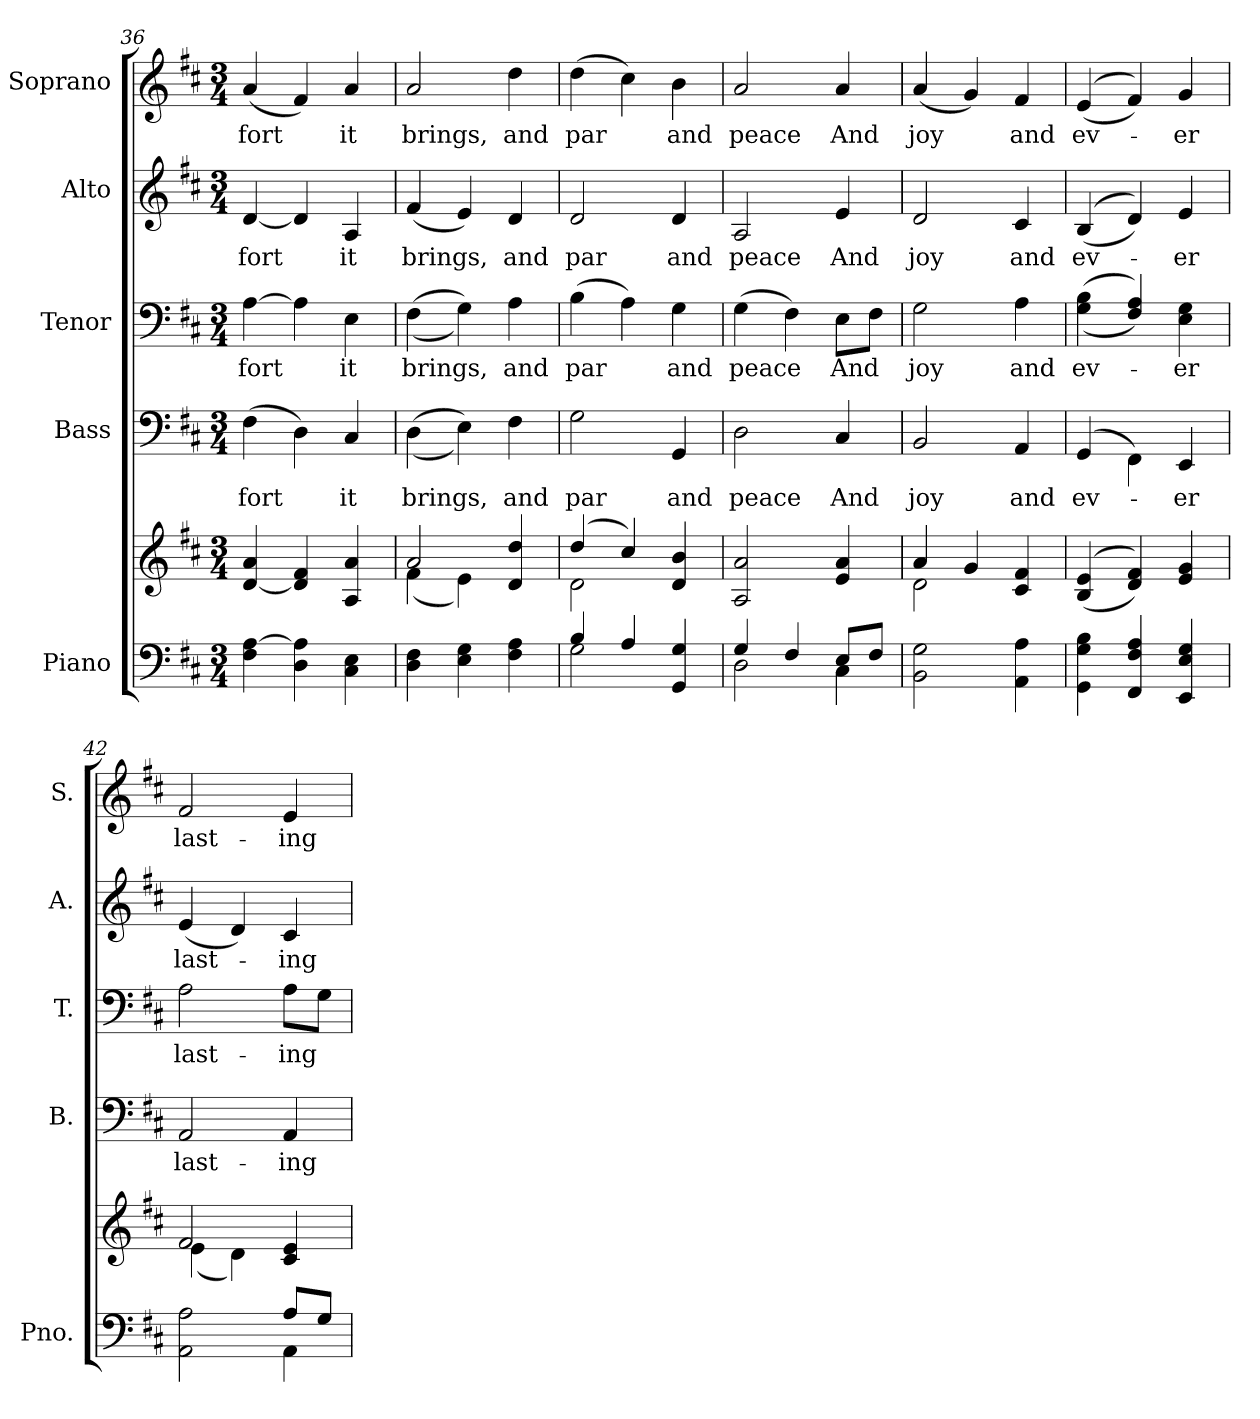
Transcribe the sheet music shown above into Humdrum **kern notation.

**kern	**kern	**kern	**text	**kern	**text	**kern	**text	**kern	**text
*part5	*part5	*part4	*part4	*part3	*part3	*part2	*part2	*part1	*part1
*staff6	*staff5	*staff4	*staff4	*staff3	*staff3	*staff2	*staff2	*staff1	*staff1
*I"Piano	*	*I"Bass	*	*I"Tenor	*	*I"Alto	*	*I"Soprano	*
*I'Pno.	*	*I'B.	*	*I'T.	*	*I'A.	*	*I'S.	*
*clefF4	*clefG2	*clefF4	*	*clefF4	*	*clefG2	*	*clefG2	*
*k[f#c#]	*k[f#c#]	*k[f#c#]	*	*k[f#c#]	*	*k[f#c#]	*	*k[f#c#]	*
*D:	*D:	*D:	*	*D:	*	*D:	*	*D:	*
*M3/4	*M3/4	*M3/4	*	*M3/4	*	*M3/4	*	*M3/4	*
=36	=36	=36	=36	=36	=36	=36	=36	=36	=36
!	!	!	!LO:LY:b:color=#000000	!	!	!	!	!	!
!	!	!	!	!	!LO:LY:b:color=#000000	!	!	!	!
!	!	!	!	!	!	!	!LO:LY:b:color=#000000	!	!
!	!	!	!	!	!	!	!	!	!LO:LY:b:color=#000000
4F#i\ [>4Ai	[<4di/ 4ai	(4F#i\	-fort	[>4Ai\	-fort	[<4di/	-fort	(4ai/	-fort
4Di\ 4Ai]	4di/] 4f#i	4Di\)	.	4Ai\]	.	4di/]	.	4f#i/)	.
!	!	!	!LO:LY:b:color=#000000	!	!	!	!	!	!
!	!	!	!	!	!LO:LY:b:color=#000000	!	!	!	!
!	!	!	!	!	!	!	!LO:LY:b:color=#000000	!	!
!	!	!	!	!	!	!	!	!	!LO:LY:b:color=#000000
4C#i\ 4Ei	4Ai/ 4ai	4C#i/	it	4Ei\	it	4Ai/	it	4ai/	it
!!LO:PB:g=z
=37	=37	=37	=37	=37	=37	=37	=37	=37	=37
*	*^	*	*	*	*	*	*	*	*
!	!	!	!	!LO:LY:b:color=#000000	!	!	!	!	!	!
!	!	!	!	!	!	!LO:LY:b:color=#000000	!	!	!	!
!	!	!	!	!	!	!	!	!LO:LY:b:color=#000000	!	!
!	!	!	!	!	!	!	!	!	!	!LO:LY:b:color=#000000
4Di\ 4F#i	2ai/	(4f#i\	((4Di\	brings,	((4F#i\	brings,	(4f#i/	brings,	2ai/	brings,
4Ei\ 4Gi	.	4ei\)	4Ei\))	.	4Gi\))	.	4ei/)	.	.	.
!	!	!	!	!LO:LY:b:color=#000000	!	!	!	!	!	!
!	!	!	!	!	!	!LO:LY:b:color=#000000	!	!	!	!
!	!	!	!	!	!	!	!	!LO:LY:b:color=#000000	!	!
!	!	!	!	!	!	!	!	!	!	!LO:LY:b:color=#000000
4F#i\ 4Ai	4di/ 4ddi	4ryy	4F#i\	and	4Ai\	and	4di/	and	4ddi\	and
=38	=38	=38	=38	=38	=38	=38	=38	=38	=38	=38
*^	*	*	*	*	*	*	*	*	*	*
!	!	!	!	!	!LO:LY:b:color=#000000	!	!	!	!	!	!
!	!	!	!	!	!	!	!LO:LY:b:color=#000000	!	!	!	!
!	!	!	!	!	!	!	!	!	!LO:LY:b:color=#000000	!	!
!	!	!	!	!	!	!	!	!	!	!	!LO:LY:b:color=#000000
4Bi/	2Gi\	(4ddi/	2di\	2Gi\	par	(4Bi\	par	2di/	par	(4ddi\	par
4Ai/	.	4cc#i/)	.	.	.	4Ai\)	.	.	.	4cc#i\)	.
!	!	!	!	!	!LO:LY:b:color=#000000	!	!	!	!	!	!
!	!	!	!	!	!	!	!LO:LY:b:color=#000000	!	!	!	!
!	!	!	!	!	!	!	!	!	!LO:LY:b:color=#000000	!	!
!	!	!	!	!	!	!	!	!	!	!	!LO:LY:b:color=#000000
4GGi/ 4Gi	4ryy	4di/ 4bi	4ryy	4GGi/	and	4Gi\	and	4di/	and	4bi\	and
*	*	*v	*v	*	*	*	*	*	*	*	*
=39	=39	=39	=39	=39	=39	=39	=39	=39	=39	=39
*	*	*^	*	*	*	*	*	*	*	*
!	!	!	!	!	!LO:LY:b:color=#000000	!	!	!	!	!	!
*	*	*v	*v	*	*	*	*	*	*	*	*
*	*	*^	*	*	*	*	*	*	*	*
!	!	!	!	!	!	!	!LO:LY:b:color=#000000	!	!	!	!
*	*	*v	*v	*	*	*	*	*	*	*	*
*	*	*^	*	*	*	*	*	*	*	*
!	!	!	!	!	!	!	!	!	!LO:LY:b:color=#000000	!	!
*	*	*v	*v	*	*	*	*	*	*	*	*
*	*	*^	*	*	*	*	*	*	*	*
!	!	!	!	!	!	!	!	!	!	!	!LO:LY:b:color=#000000
*	*	*v	*v	*	*	*	*	*	*	*	*
4Gi/	2Di\	2Ai/ 2ai	2Di\	peace	(4Gi\	peace	2Ai/	peace	2ai/	peace
4F#i/	.	.	.	.	4F#i\)	.	.	.	.	.
!	!	!	!	!LO:LY:b:color=#000000	!	!	!	!	!	!
!	!	!	!	!	!	!LO:LY:b:color=#000000	!	!	!	!
!	!	!	!	!	!	!	!	!LO:LY:b:color=#000000	!	!
!	!	!	!	!	!	!	!	!	!	!LO:LY:b:color=#000000
8Ei/L	4C#i\	4ei/ 4ai	4C#i/	And	8Ei\L	And	4ei/	And	4ai/	And
8F#i/J	.	.	.	.	8F#i\J	.	.	.	.	.
*v	*v	*	*	*	*	*	*	*	*	*
!!LO:PB:g=z
=40	=40	=40	=40	=40	=40	=40	=40	=40	=40
*	*^	*	*	*	*	*	*	*	*
!	!	!	!	!LO:LY:b:color=#000000	!	!	!	!	!	!
!	!	!	!	!	!	!LO:LY:b:color=#000000	!	!	!	!
!	!	!	!	!	!	!	!	!LO:LY:b:color=#000000	!	!
!	!	!	!	!	!	!	!	!	!	!LO:LY:b:color=#000000
2BBi\ 2Gi	4ai/	2di\	2BBi/	joy	2Gi\	joy	2di/	joy	(4ai/	joy
.	4gi/	.	.	.	.	.	.	.	4gi/)	.
!	!	!	!	!LO:LY:b:color=#000000	!	!	!	!	!	!
!	!	!	!	!	!	!LO:LY:b:color=#000000	!	!	!	!
!	!	!	!	!	!	!	!	!LO:LY:b:color=#000000	!	!
!	!	!	!	!	!	!	!	!	!	!LO:LY:b:color=#000000
4AAi\ 4Ai	4c#i/ 4f#i	4ryy	4AAi/	and	4Ai\	and	4c#i/	and	4f#i/	and
*	*v	*v	*	*	*	*	*	*	*	*
=41	=41	=41	=41	=41	=41	=41	=41	=41	=41
*	*^	*	*	*	*	*	*	*	*
!	!	!	!	!LO:LY:b:color=#000000	!	!	!	!	!	!
*	*v	*v	*	*	*	*	*	*	*	*
*	*^	*	*	*	*	*	*	*	*
!	!	!	!	!	!	!LO:LY:b:color=#000000	!	!	!	!
*	*v	*v	*	*	*	*	*	*	*	*
*	*^	*	*	*	*	*	*	*	*
!	!	!	!	!	!	!	!	!LO:LY:b:color=#000000	!	!
*	*v	*v	*	*	*	*	*	*	*	*
*	*^	*	*	*	*	*	*	*	*
!	!	!	!	!	!	!	!	!	!	!LO:LY:b:color=#000000
*	*v	*v	*	*	*	*	*	*	*	*
4GGi\ 4Gi 4Bi	((4Bi/ 4ei	(4GGi/	ev-	((4Gi\ 4Bi	ev-	((4Bi/	ev-	((4ei/	ev-
4FF#i/ 4F#i 4Ai	4di/ 4f#i))	4FF#i\)	.	4F#i/ 4Ai))	.	4di/))	.	4f#i/))	.
!	!	!	!LO:LY:b:color=#000000	!	!	!	!	!	!
!	!	!	!	!	!LO:LY:b:color=#000000	!	!	!	!
!	!	!	!	!	!	!	!LO:LY:b:color=#000000	!	!
!	!	!	!	!	!	!	!	!	!LO:LY:b:color=#000000
4EEi/ 4Ei 4Gi	4ei/ 4gi	4EEi/	-er	4Ei\ 4Gi	-er	4ei/	-er	4gi/	-er
=42	=42	=42	=42	=42	=42	=42	=42	=42	=42
*^	*^	*	*	*	*	*	*	*	*
!	!	!	!	!	!LO:LY:b:color=#000000	!	!	!	!	!	!
!	!	!	!	!	!	!	!LO:LY:b:color=#000000	!	!	!	!
!	!	!	!	!	!	!	!	!	!LO:LY:b:color=#000000	!	!
!	!	!	!	!	!	!	!	!	!	!	!LO:LY:b:color=#000000
2AAi\ 2Ai	2ryy	2f#i/	(4ei\	2AAi/	last-	2Ai\	last-	(4ei/	last-	2f#i/	last-
.	.	.	4di\)	.	.	.	.	4di/)	.	.	.
!	!	!	!	!	!LO:LY:b:color=#000000	!	!	!	!	!	!
!	!	!	!	!	!	!	!LO:LY:b:color=#000000	!	!	!	!
!	!	!	!	!	!	!	!	!	!LO:LY:b:color=#000000	!	!
!	!	!	!	!	!	!	!	!	!	!	!LO:LY:b:color=#000000
8Ai/L	4AAi\	4c#i/ 4ei	4ryy	4AAi/	-ing	8Ai\L	-ing	4c#i/	-ing	4ei/	-ing
8Gi/J	.	.	.	.	.	8Gi\J	.	.	.	.	.
*v	*v	*	*	*	*	*	*	*	*	*	*
*	*v	*v	*	*	*	*	*	*	*	*
=	=	=	=	=	=	=	=	=	=
*-	*-	*-	*-	*-	*-	*-	*-	*-	*-
